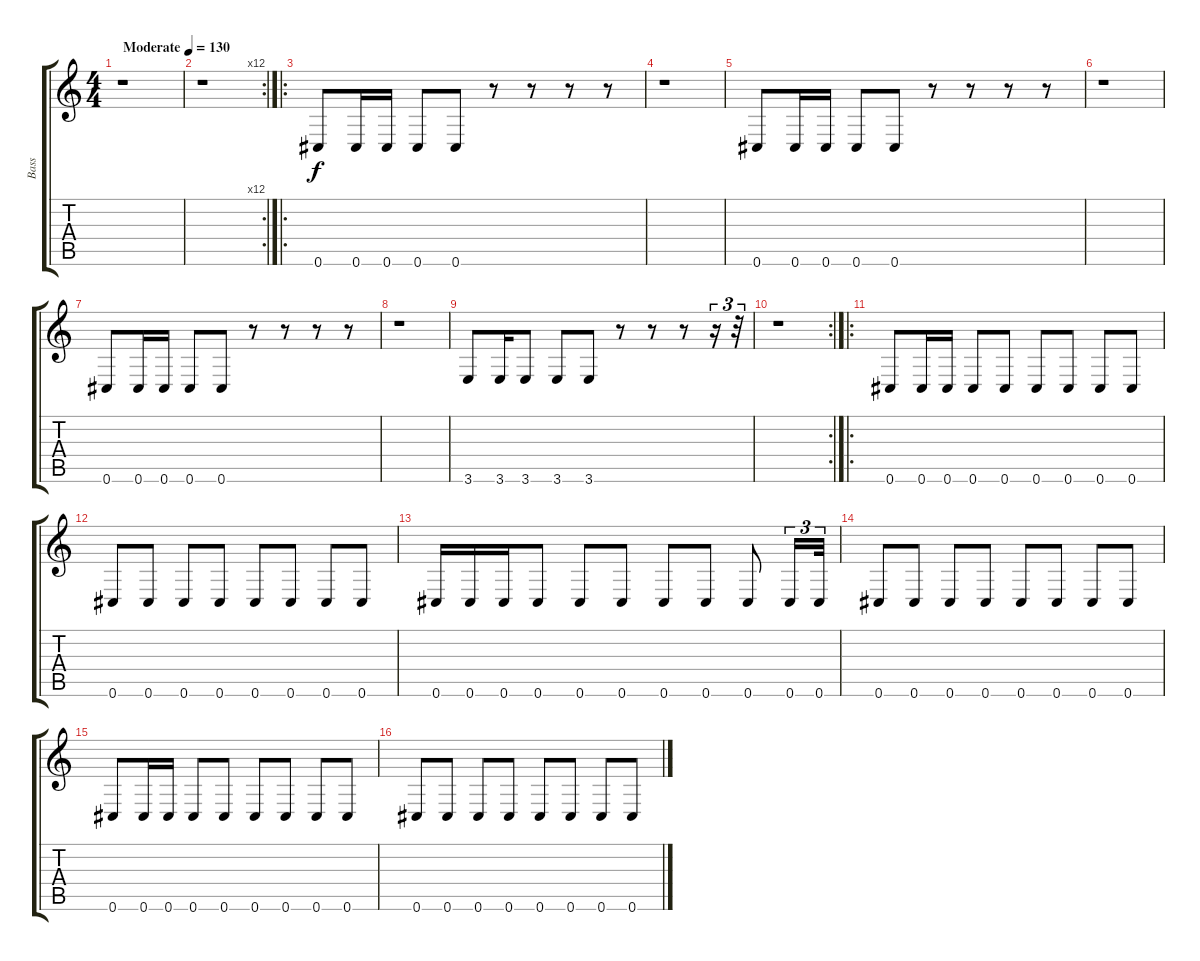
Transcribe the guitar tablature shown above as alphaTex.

\track ("Bass" "Bass") {instrument electricbasspick}
\staff {score tabs}
\tuning (Eb4 Bb3 Gb3 Db3 Gb2 Db2) {hide}
\ts (4 4)
\tempo (130 "Moderate")
\clef g2
\ks c
r.1{dy f instrument electricbasspick} |
\rc 12
r.1 |
\ro
0.6.8 0.6.16 0.6.16 0.6.8 0.6.8 r.8 r.8 r.8 r.8 |
r.1 |
0.6.8 0.6.16 0.6.16 0.6.8 0.6.8 r.8 r.8 r.8 r.8 |
r.1 |
0.6.8 0.6.16 0.6.16 0.6.8 0.6.8 r.8 r.8 r.8 r.8 |
r.1 |
3.6.8 3.6.16 3.6.8 3.6.8 3.6.8 r.8 r.8 r.8 r.16{tu (3 2)} r.32{tu (3 2)} |
\rc 2
r.1 |
\ro
0.6.8 0.6.16 0.6.16 0.6.8 0.6.8 0.6.8 0.6.8 0.6.8 0.6.8 |
0.6.8 0.6.8 0.6.8 0.6.8 0.6.8 0.6.8 0.6.8 0.6.8 |
0.6.16 0.6.16 0.6.16 0.6.8 0.6.8 0.6.8 0.6.8 0.6.8 0.6.8 0.6.16{tu (3 2)} 0.6.32{tu (3 2)} |
0.6.8 0.6.8 0.6.8 0.6.8 0.6.8 0.6.8 0.6.8 0.6.8 |
0.6.8 0.6.16 0.6.16 0.6.8 0.6.8 0.6.8 0.6.8 0.6.8 0.6.8 |
0.6.8 0.6.8 0.6.8 0.6.8 0.6.8 0.6.8 0.6.8 0.6.8
